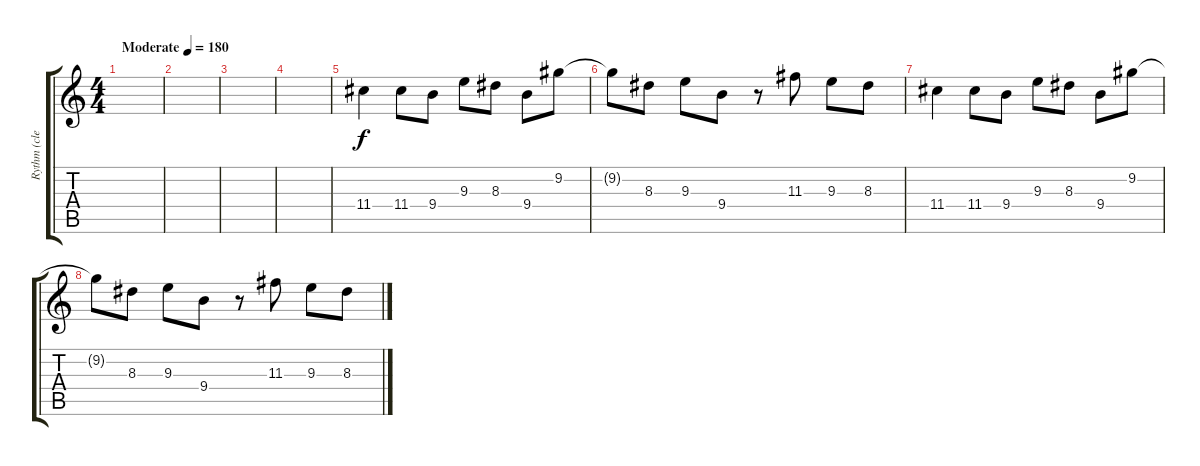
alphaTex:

\track ("Rythm (clean)" "Rythm (cle") {instrument acousticguitarsteel}
\staff {score tabs}
\tuning (E4 B3 G3 D3 A2 D2) {hide}
\ts (4 4)
\tempo (180 "Moderate")
\clef g2
\ks c
|
|
|
|
11.4.4 11.4.8 9.4.8 9.3.8 8.3.8 9.4.8 9.2.8 |
9.2{t}.8 8.3.8 9.3.8 9.4.8 r.8 11.3.8 9.3.8 8.3.8 |
11.4.4 11.4.8 9.4.8 9.3.8 8.3.8 9.4.8 9.2.8 |
9.2{t}.8 8.3.8 9.3.8 9.4.8 r.8 11.3.8 9.3.8 8.3.8
